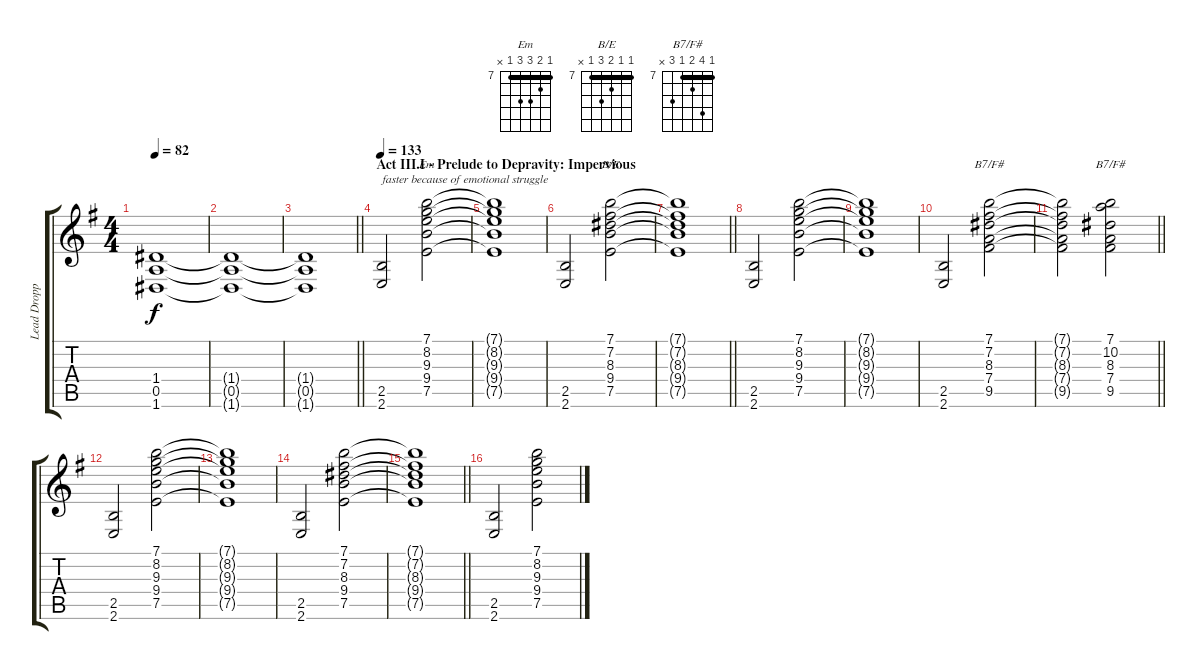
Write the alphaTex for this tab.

\track ("Lead Dropped D " "Lead Dropp") {instrument distortionguitar}
\staff {score tabs}
\tuning (E4 B3 G3 D3 A2 D2) {hide}
\chord ("Em" 7 8 9 9 7 x) {firstfret 7 barre 7}
\chord ("B/E" 7 7 8 9 7 x) {firstfret 7 barre 7}
\chord ("B7/F#" 7 7 8 7 9 x) {firstfret 7 barre 7}
\chord ("B7/F#" 7 10 8 7 9 x) {firstfret 7 barre 7}
\ts (4 4)
\tempo 82
\clef g2
\ks eminor
(1.4 0.5 1.6).1{dy f volume 3} |
(1.4{t} 0.5{t} 1.6{t}).1 |
\barLineRight lightlight
(1.4{t} 0.5{t} 1.6{t}).1{volume 16} |
\section ("" "Act III.I - Prelude to Depravity: Impervious")
\tempo 133
(2.5 2.6).2{txt "faster because of emotional struggle" balance 0} (7.1 8.2 9.3 9.4 7.5).2{ch "Em"} |
(7.1{t} 8.2{t} 9.3{t} 9.4{t} 7.5{t}).1 |
(2.5 2.6).2 (7.1 7.2 8.3 9.4 7.5).2{ch "B/E"} |
\barLineRight lightlight
(7.1{t} 7.2{t} 8.3{t} 9.4{t} 7.5{t}).1 |
(2.5 2.6).2 (7.1 8.2 9.3 9.4 7.5).2 |
(7.1{t} 8.2{t} 9.3{t} 9.4{t} 7.5{t}).1 |
(2.5 2.6).2 (7.1 7.2 8.3 7.4 9.5).2{ch "B7/F#"} |
\barLineRight lightlight
(7.1{t} 7.2{t} 8.3{t} 7.4{t} 9.5{t}).2 (7.1 10.2 8.3 7.4 9.5).2{ch "B7/F#"} |
(2.5 2.6).2 (7.1 8.2 9.3 9.4 7.5).2 |
(7.1{t} 8.2{t} 9.3{t} 9.4{t} 7.5{t}).1 |
(2.5 2.6).2 (7.1 7.2 8.3 9.4 7.5).2 |
\barLineRight lightlight
(7.1{t} 7.2{t} 8.3{t} 9.4{t} 7.5{t}).1 |
(2.5 2.6).2 (7.1 8.2 9.3 9.4 7.5).2
